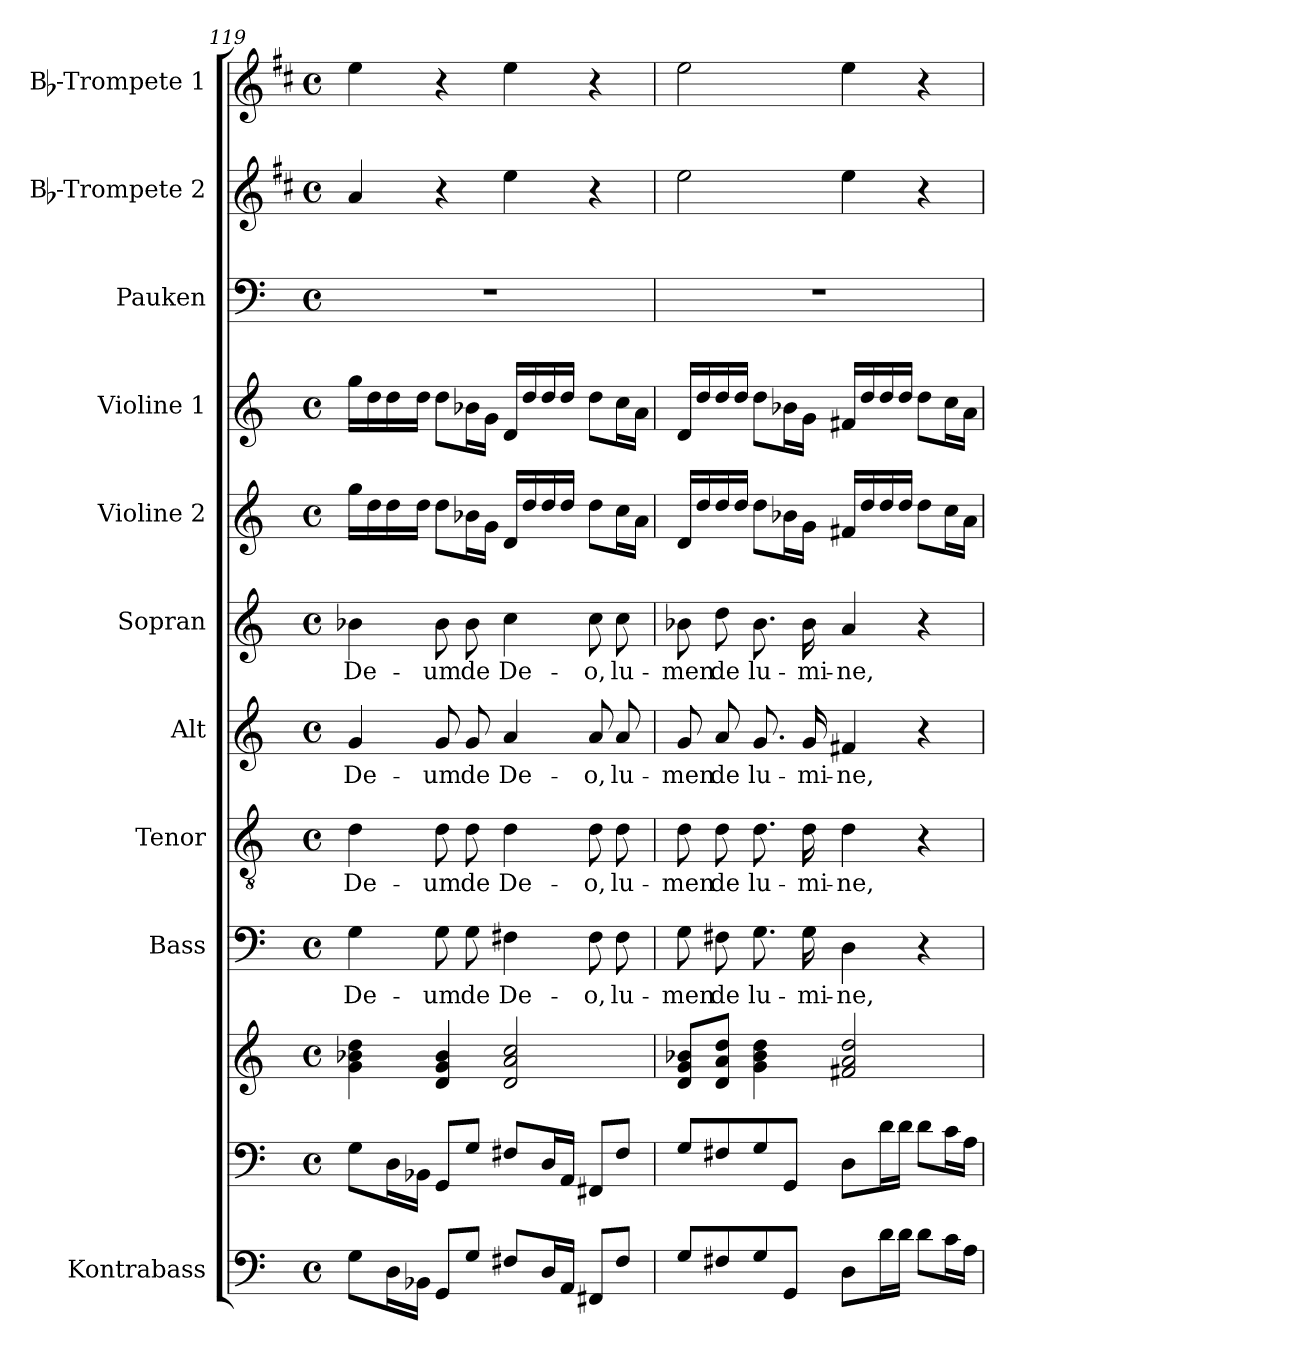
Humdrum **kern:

**kern	**kern	**kern	**kern	**text	**kern	**text	**kern	**text	**kern	**text	**kern	**kern	**kern	**kern	**kern
*part11	*part10	*part10	*part9	*part9	*part8	*part8	*part7	*part7	*part6	*part6	*part5	*part4	*part3	*part2	*part1
*staff12	*staff11	*staff10	*staff9	*staff9	*staff8	*staff8	*staff7	*staff7	*staff6	*staff6	*staff5	*staff4	*staff3	*staff2	*staff1
*I"Kontrabass	*	*	*I"Bass	*	*I"Tenor	*	*I"Alt	*	*I"Sopran	*	*I"Violine 2	*I"Violine 1	*I"Pauken	*I"Bb-Trompete 2	*I"Bb-Trompete 1
*I'Kb.	*	*	*I'B.	*	*I'T.	*	*I'A.	*	*I'S.	*	*I'Vl. 2	*I'Vl. 1	*I'Pk.	*I'Bb Trp. 2	*I'Bb Trp. 1
*clefF4	*clefF4	*clefG2	*clefF4	*	*clefGv2	*	*clefG2	*	*clefG2	*	*clefG2	*clefG2	*clefF4	*clefG2	*clefG2
*ITrd7c12	*	*	*	*	*	*	*	*	*	*	*	*	*	*ITrd1c2	*ITrd1c2
*k[]	*k[]	*k[]	*k[]	*	*k[]	*	*k[]	*	*k[]	*	*k[]	*k[]	*k[]	*k[]	*k[]
*C:	*C:	*C:	*C:	*	*C:	*	*C:	*	*C:	*	*C:	*C:	*C:	*C:	*C:
*M4/4	*M4/4	*M4/4	*M4/4	*	*M4/4	*	*M4/4	*	*M4/4	*	*M4/4	*M4/4	*M4/4	*M4/4	*M4/4
*met(c)	*met(c)	*met(c)	*met(c)	*	*met(c)	*	*met(c)	*	*met(c)	*	*met(c)	*met(c)	*met(c)	*met(c)	*met(c)
=119	=119	=119	=119	=119	=119	=119	=119	=119	=119	=119	=119	=119	=119	=119	=119
!	!	!	!	!LO:LY:b	!	!LO:LY:b	!	!LO:LY:b	!	!LO:LY:b	!	!	!	!	!
8GG\L	8G\L	4g\ 4b-X\ 4dd\	4G\	De-	4d\	De-	4g/	De-	4b-X\	De-	16gg\LL	16gg\LL	1r	4g/	4dd\
.	.	.	.	.	.	.	.	.	.	.	16dd\	16dd\	.	.	.
16DD\L	16D\L	.	.	.	.	.	.	.	.	.	16dd\	16dd\	.	.	.
16BBB-X\JJ	16BB-X\JJ	.	.	.	.	.	.	.	.	.	16dd\JJ	16dd\JJ	.	.	.
!	!	!	!	!LO:LY:b	!	!LO:LY:b	!	!LO:LY:b	!	!LO:LY:b	!	!	!	!	!
8GGG/L	8GG/L	4d/ 4g/ 4b-/	8G\	-um	8d\	-um	8g/	-um	8b-\	-um	8dd\L	8dd\L	.	4r	4r
!	!	!	!	!LO:LY:b	!	!LO:LY:b	!	!LO:LY:b	!	!LO:LY:b	!	!	!	!	!
8GG/J	8G/J	.	8G\	de	8d\	de	8g/	de	8b-\	de	16b-X\L	16b-X\L	.	.	.
.	.	.	.	.	.	.	.	.	.	.	16g\JJ	16g\JJ	.	.	.
!	!	!	!	!LO:LY:b	!	!LO:LY:b	!	!LO:LY:b	!	!LO:LY:b	!	!	!	!	!
8FF#X/L	8F#X/L	2d/ 2a/ 2cc/	4F#X\	De-	4d\	De-	4a/	De-	4cc\	De-	16d/LL	16d/LL	.	4dd\	4dd\
.	.	.	.	.	.	.	.	.	.	.	16dd/	16dd/	.	.	.
16DD/L	16D/L	.	.	.	.	.	.	.	.	.	16dd/	16dd/	.	.	.
16AAA/JJ	16AA/JJ	.	.	.	.	.	.	.	.	.	16dd/JJ	16dd/JJ	.	.	.
!	!	!	!	!LO:LY:b	!	!LO:LY:b	!	!LO:LY:b	!	!LO:LY:b	!	!	!	!	!
8FFF#X/L	8FF#X/L	.	8F#\	-o,	8d\	-o,	8a/	-o,	8cc\	-o,	8dd\L	8dd\L	.	4r	4r
!	!	!	!	!LO:LY:b	!	!LO:LY:b	!	!LO:LY:b	!	!LO:LY:b	!	!	!	!	!
8FF#/J	8F#/J	.	8F#\	lu-	8d\	lu-	8a/	lu-	8cc\	lu-	16cc\L	16cc\L	.	.	.
.	.	.	.	.	.	.	.	.	.	.	16a\JJ	16a\JJ	.	.	.
!!LO:PB:g=z
=120	=120	=120	=120	=120	=120	=120	=120	=120	=120	=120	=120	=120	=120	=120	=120
!	!	!	!	!LO:LY:b	!	!LO:LY:b	!	!LO:LY:b	!	!LO:LY:b	!	!	!	!	!
8GG/L	8G/L	8d/ 8g/ 8b-X/L	8G\	-men	8d\	-men	8g/	-men	8b-X\	-men	16d/LL	16d/LL	1r	2dd\	2dd\
.	.	.	.	.	.	.	.	.	.	.	16dd/	16dd/	.	.	.
!	!	!	!	!LO:LY:b	!	!LO:LY:b	!	!LO:LY:b	!	!LO:LY:b	!	!	!	!	!
8FF#X/	8F#X/	8d/ 8a/ 8dd/J	8F#X\	de	8d\	de	8a/	de	8dd\	de	16dd/	16dd/	.	.	.
.	.	.	.	.	.	.	.	.	.	.	16dd/JJ	16dd/JJ	.	.	.
!	!	!	!	!LO:LY:b	!	!LO:LY:b	!	!LO:LY:b	!	!LO:LY:b	!	!	!	!	!
8GG/	8G/	4g\ 4b-\ 4dd\	8.G\	lu-	8.d\	lu-	8.g/	lu-	8.b-\	lu-	8dd\L	8dd\L	.	.	.
8GGG/J	8GG/J	.	.	.	.	.	.	.	.	.	16b-X\L	16b-X\L	.	.	.
!	!	!	!	!LO:LY:b	!	!LO:LY:b	!	!LO:LY:b	!	!LO:LY:b	!	!	!	!	!
.	.	.	16G\	-mi-	16d\	-mi-	16g/	-mi-	16b-\	-mi-	16g\JJ	16g\JJ	.	.	.
!	!	!	!	!LO:LY:b	!	!LO:LY:b	!	!LO:LY:b	!	!LO:LY:b	!	!	!	!	!
8DD\L	8D\L	2f#X/ 2a/ 2dd/	4D\	-ne,	4d\	-ne,	4f#X/	-ne,	4a/	-ne,	16f#X/LL	16f#X/LL	.	4dd\	4dd\
.	.	.	.	.	.	.	.	.	.	.	16dd/	16dd/	.	.	.
16D\L	16d\L	.	.	.	.	.	.	.	.	.	16dd/	16dd/	.	.	.
16D\JJ	16d\JJ	.	.	.	.	.	.	.	.	.	16dd/JJ	16dd/JJ	.	.	.
8D\L	8d\L	.	4r	.	4r	.	4r	.	4r	.	8dd\L	8dd\L	.	4r	4r
16C\L	16c\L	.	.	.	.	.	.	.	.	.	16cc\L	16cc\L	.	.	.
16AA\JJ	16A\JJ	.	.	.	.	.	.	.	.	.	16a\JJ	16a\JJ	.	.	.
=	=	=	=	=	=	=	=	=	=	=	=	=	=	=	=
*-	*-	*-	*-	*-	*-	*-	*-	*-	*-	*-	*-	*-	*-	*-	*-
